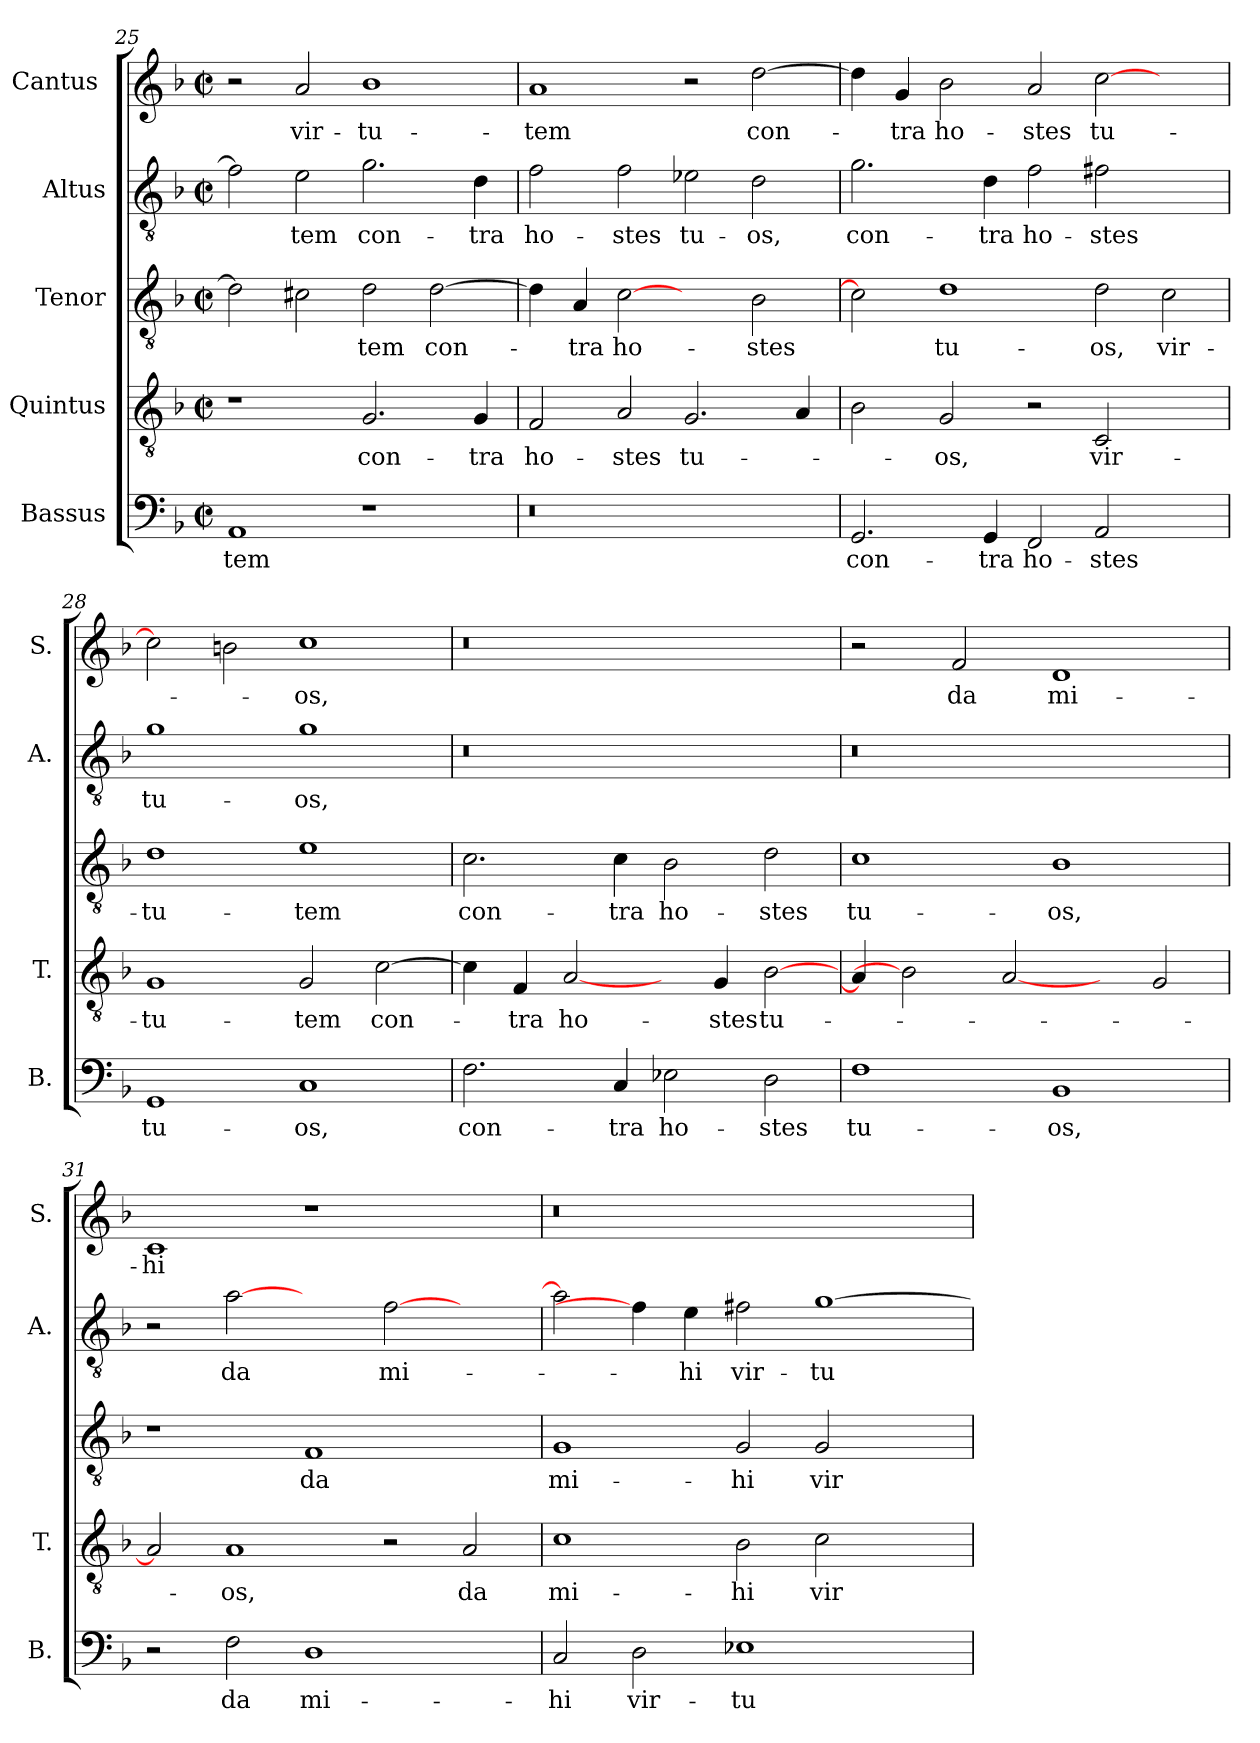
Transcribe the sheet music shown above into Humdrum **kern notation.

**kern	**text	**kern	**text	**kern	**text	**kern	**text	**kern	**text
*part5	*part5	*part4	*part4	*part3	*part3	*part2	*part2	*part1	*part1
*staff5	*staff5	*staff4	*staff4	*staff3	*staff3	*staff2	*staff2	*staff1	*staff1
*I"Bassus	*	*I"Quintus	*	*I"Tenor	*	*I"Altus	*	*I"Cantus 	*
*I'B.	*	*I'T.	*	*	*	*I'A.	*	*I'S.	*
*clefF4	*	*clefGv2	*	*clefGv2	*	*clefGv2	*	*clefG2	*
*k[b-]	*	*k[b-]	*	*k[b-]	*	*k[b-]	*	*k[b-]	*
*F:	*	*F:	*	*F:	*	*F:	*	*F:	*
*M2/2	*	*M2/2	*	*M2/2	*	*M2/2	*	*M2/2	*
*met(c|)	*	*met(c|)	*	*met(c|)	*	*met(c|)	*	*met(c|)	*
=25	=25	=25	=25	=25	=25	=25	=25	=25	=25
1AA/	-tem	1r	.	2d\]	.	2f\]	.	2r	.
.	.	.	.	2c#X\	.	2e\	-tem	2a/	vir-
1r	.	2.G/	con-	2d\	-tem	2.g\	con-	1b-\	-tu-
.	.	.	.	[2d\	con-	.	.	.	.
.	.	4G/	-tra	.	.	4d\	-tra	.	.
=26	=26	=26	=26	=26	=26	=26	=26	=26	=26
!LO:N:vis=0	!	!	!	!	!	!	!	!	!
1r	.	2F/	ho-	4d\]	.	2f\	ho-	1a/	-tem
.	.	.	.	4A/	-tra	.	.	.	.
.	.	2A/	-stes	[2c\	ho-	2f\	-stes	.	.
1ryy	.	2.G/	tu-	2ryy	.	2e-X\	tu-	2r	.
.	.	.	.	2B-\	-stes	2d\	-os,	[2dd\	con-
.	.	4A/	.	.	.	.	.	.	.
=27	=27	=27	=27	=27	=27	=27	=27	=27	=27
2.GG/	con-	2B-\	.	2c\]	.	2.g\	con-	4dd\]	.
.	.	.	.	.	.	.	.	4g/	-tra
.	.	2G/	-os,	1d\	tu-	.	.	2b-\	ho-
4GG/	-tra	.	.	.	.	4d\	-tra	.	.
2FF/	ho-	2r	.	.	.	2f\	ho-	2a/	-stes
2AA/	-stes	2C/	vir-	2d\	-os,	2f#X\	-stes	[2cc\	tu-
2ryy	.	2ryy	.	2c\	vir-	2ryy	.	2ryy	.
=28	=28	=28	=28	=28	=28	=28	=28	=28	=28
1GG/	tu-	1G/	-tu-	1d\	-tu-	1g\	tu-	2cc\]	.
.	.	.	.	.	.	.	.	2bn\	.
1C/	-os,	2G/	-tem	1e\	-tem	1g\	-os,	1cc\	-os,
.	.	[2c\	con-	.	.	.	.	.	.
=29	=29	=29	=29	=29	=29	=29	=29	=29	=29
!	!	!	!	!	!	!LO:N:vis=0	!	!LO:N:vis=0	!
2.F\	con-	4c\]	.	2.c\	con-	1r	.	1r	.
.	.	4F/	-tra	.	.	.	.	.	.
.	.	[2A/	ho-	.	.	.	.	.	.
4C/	-tra	.	.	4c\	-tra	.	.	.	.
2E-X\	ho-	4ryy	.	2B-\	ho-	1ryy	.	1ryy	.
.	.	4G/	-stes	.	.	.	.	.	.
2D\	-stes	[2B-\	tu-	2d\	-stes	.	.	.	.
=30	=30	=30	=30	=30	=30	=30	=30	=30	=30
!	!	!	!	!	!	!LO:N:vis=0	!	!	!
1F\	tu-	4A/]	.	1c\	tu-	1r	.	2r	.
.	.	2B-\]	.	.	.	.	.	.	.
.	.	.	.	.	.	.	.	2f/	da
.	.	[2A/	.	.	.	.	.	.	.
1BB-/	-os,	.	.	1B-\	-os,	1ryy	.	1d/	mi-
.	.	4ryy	.	.	.	.	.	.	.
.	.	2G/	.	.	.	.	.	.	.
=31	=31	=31	=31	=31	=31	=31	=31	=31	=31
2r	.	2A/]	.	1r	.	2r	.	1c/	-hi
2F\	da	1A/	-os,	.	.	[2a\	da	.	.
1D\	mi-	.	.	1F/	da	2ryy	.	1r	.
.	.	2r	.	.	.	[2f\	mi-	.	.
2ryy	.	2A/	da	2ryy	.	2ryy	.	2ryy	.
=32	=32	=32	=32	=32	=32	=32	=32	=32	=32
!	!	!	!	!	!	!	!	!LO:N:vis=0	!
2C/	-hi	1c\	mi-	1G/	mi-	2a\]	.	1r	.
2D\	vir-	.	.	.	.	4f\]	.	.	.
.	.	.	.	.	.	4e\	-hi	.	.
1E-X\	-tu-	2B-\	-hi	2G/	-hi	2f#X\	vir-	1ryy	.
.	.	2c\	vir-	2G/	vir-	[1g\	-tu-	.	.
2ryy	.	2ryy	.	2ryy	.	.	.	2ryy	.
=	=	=	=	=	=	=	=	=	=
*-	*-	*-	*-	*-	*-	*-	*-	*-	*-
